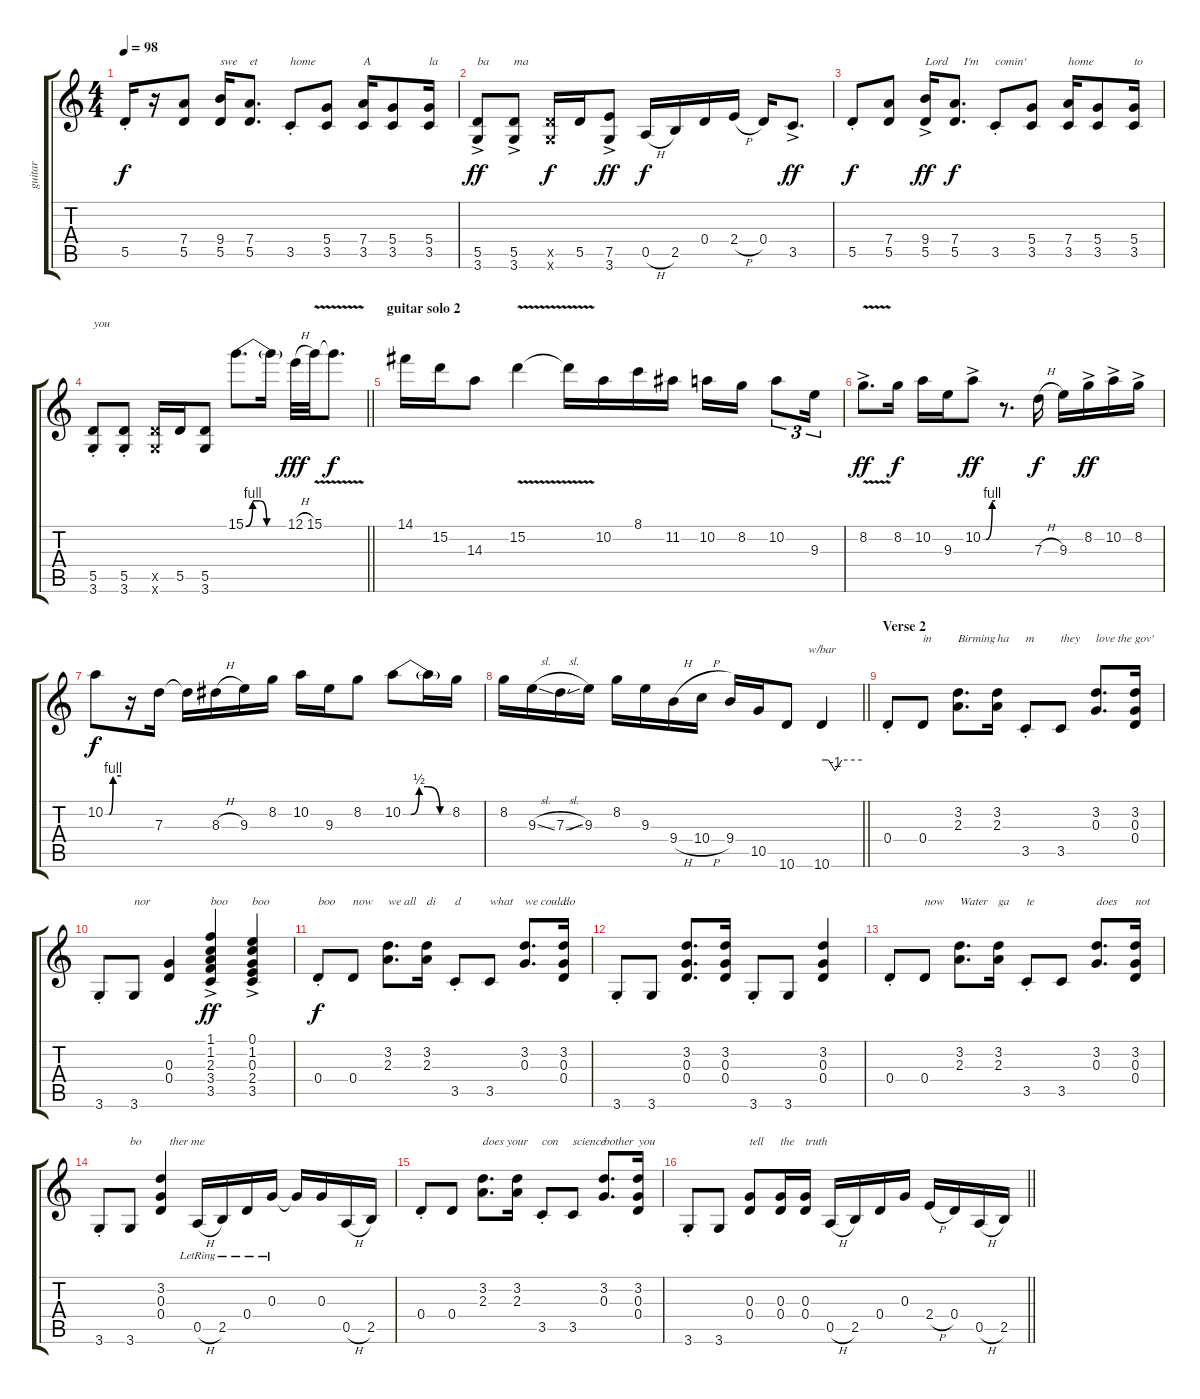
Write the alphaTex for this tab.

\track ("guitar" "guitar") {instrument electricguitarclean}
\staff {score tabs}
\tuning (E4 B3 G3 D3 A2 E2) {hide}
\ts (4 4)
\tempo 98
\clef g2
\ks c
5.5{st}.16{dy f} r.16 (7.4 5.5).8 (9.4 5.5).16{txt "swe"} (7.4 5.5).8{d txt "et"} 3.5{st}.8{txt "home"} (5.4 3.5).8 (7.4 3.5).16{txt "A"} (5.4 3.5).8 (5.4 3.5).16{txt "la"} |
(5.5{ac} 3.6{ac}).8{txt "ba" dy ff} (5.5{ac} 3.6{ac}).8{txt "ma"} (5.5{x} 3.6{x}).16{dy f} 5.5.16 (7.5{ac} 3.6{ac}).8{dy ff} 0.5{h}.16{dy f} 2.5.16 0.4.16 2.4{h}.16 0.4.16 3.5{ac}.8{d dy ff} |
5.5{st}.8{dy f} (7.4 5.5).8 (9.4{ac} 5.5{ac}).16{txt "Lord" dy ff} (7.4 5.5).8{d txt "   I'm" dy f} 3.5{st}.8{txt "comin'"} (5.4 3.5).8 (7.4 3.5).16{txt "home"} (5.4 3.5).8 (5.4 3.5).16{txt "to"} |
\barLineRight lightlight
(5.5{st} 3.6).8{txt "you"} (5.5{st} 3.6).8 (5.5{x} 3.6{x}).16 5.5.16 (5.5 3.6).8 15.1{be (custom 0 0 10 4 20 4 30 0 60 0)}.8{d instrument overdrivenguitar} 15.1{t}.16 12.1{h}.32{dy fff} 15.1{v}.32 15.1{t}.8{d dy f} |
\section ("" "guitar solo 2")
14.1.16{instrument distortionguitar} 15.2.16 14.3.8 15.2{v}.4 15.2{t}.16 10.2.16 8.1.16 11.2.16 10.2.16 8.2.16 10.2.8{tu (3 2)} 9.3.16{tu (3 2)} |
8.2{v ac}.8{d dy ff} 8.2.16{dy f} 10.2.16 9.3.16 10.2{be (custom 0 0 15 0 45 4 60 4) ac}.8{dy ff} r.8{d} 7.3{h}.16{dy f} 9.3.16 8.2{ac}.16{dy ff} 10.2{ac}.16 8.2{ac}.16 |
10.2{be (custom 0 0 15 0 30 4 60 4)}.8{dy f} r.16 7.3.16 7.3{t}.16 8.3{h}.16 9.3.16 8.2.16 10.2.16 9.3.16 8.2.8 10.2{be (custom 0 0 10 0 20 2 30 2 45 0 60 0)}.8 10.2{t}.16 8.2.16 |
\barLineRight lightlight
8.2.16 9.3{sl}.16 7.3{sl}.16 9.3{sib}.16 8.2.16 9.3.16 9.4{h}.16{instrument overdrivenguitar} 10.4{h}.16 9.4.16 10.5.16 10.6.8{instrument distortionguitar} 10.6.4{tbe (custom default 0 0 10 0 20 -4 30 0 60 0)} |
\section ("" "Verse 2")
0.4{st}.8{instrument electricguitarclean} 0.4.8{txt "in"} (3.2 2.3).8{d txt "Birming"} (3.2 2.3).16{txt "ha"} 3.5{st}.8{txt "m"} 3.5.8{txt "they"} (3.2 0.3).8{d txt "love the"} (3.2 0.3 0.4).16{txt "gov'"} |
3.6{st}.8 3.6.8{txt "nor"} (0.3 0.4).4 (1.1{ac} 1.2{ac} 2.3{ac} 3.4{ac} 3.5{ac}).4{txt "boo" dy ff} (0.1{ac} 1.2{ac} 0.3{ac} 2.4{ac} 3.5{ac}).4{txt "boo"} |
0.4{st}.8{txt "boo" dy f} 0.4.8{txt "now"} (3.2 2.3).8{d txt "we all"} (3.2 2.3).16{txt "di"} 3.5{st}.8{txt "d"} 3.5.8{txt "what"} (3.2 0.3).8{d txt "we could"} (3.2 0.3 0.4).16{txt "do"} |
3.6{st}.8 3.6.8 (3.2 0.3 0.4).8{d} (3.2 0.3 0.4).16 3.6{st}.8 3.6.8 (3.2 0.3 0.4).4 |
0.4{st}.8 0.4.8{txt "now"} (3.2 2.3).8{d txt "Water"} (3.2 2.3).16{txt "ga"} 3.5{st}.8{txt "te"} 3.5.8 (3.2 0.3).8{d txt "does"} (3.2 0.3 0.4).16{txt "not"} |
3.6{st}.8 3.6.8{txt "bo"} (3.2 0.3 0.4).4{txt "   ther me"} 0.5{h lr}.16 2.5{lr}.16 0.4{lr}.16 0.3{lr}.16 0.3{t}.16 0.3.16 0.5{h}.16 2.5.16 |
0.4{st}.8 0.4.8 (3.2 2.3).8{d txt "does your"} (3.2 2.3).16 3.5{st}.8{txt "con"} 3.5.8{txt "science"} (3.2 0.3).8{d txt "bother"} (3.2 0.3 0.4).16{txt "you"} |
\barLineRight lightlight
3.6{st}.8 3.6.8 (0.3 0.4).8{txt "tell"} (0.3 0.4).16{txt "the"} (0.3 0.4).16{txt "truth"} 0.5{h}.16 2.5.16 0.4.16 0.3.16 2.4{h}.16 0.4.16 0.5{h}.16 2.5.16
